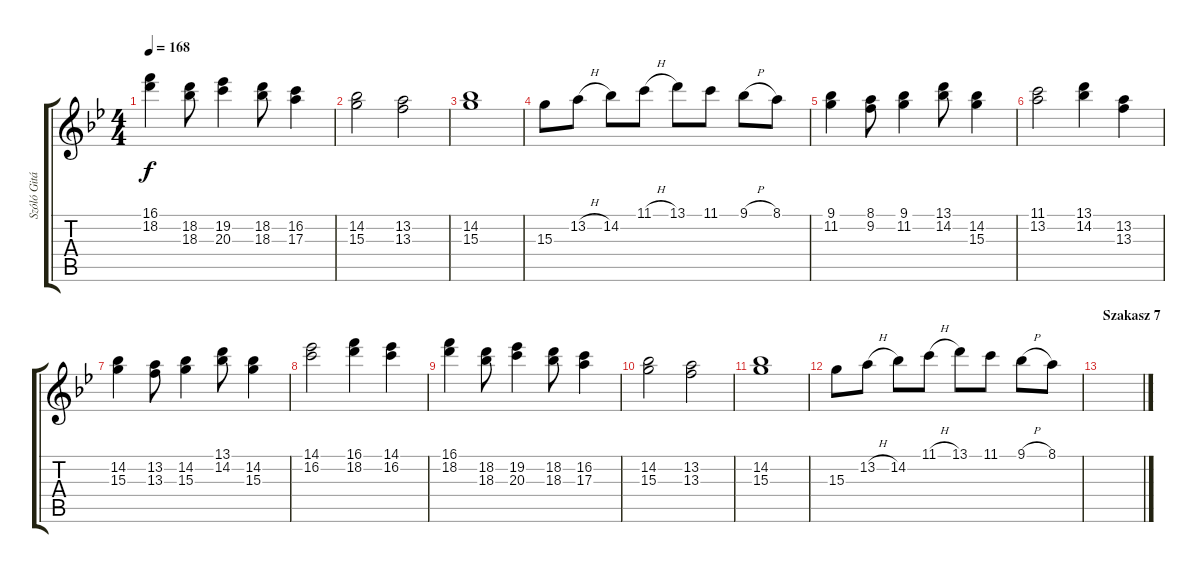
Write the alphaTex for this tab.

\track ("Szóló Gitár" "Szóló Gitá") {instrument overdrivenguitar}
\staff {score tabs}
\tuning (Db4 Ab3 E3 B2 Gb2 Db2) {hide}
\ts (4 4)
\tempo 168
\clef g2
\ks gminor
(16.1 18.2).4{dy f} (18.2 18.3).8 (19.2 20.3).4 (18.2 18.3).8 (16.2 17.3).4 |
(14.2 15.3).2 (13.2 13.3).2 |
(14.2 15.3).1 |
15.3.8 13.2{h}.8 14.2.8 11.1{h}.8 13.1.8 11.1.8 9.1{h}.8 8.1.8 |
(9.1 11.2).4 (8.1 9.2).8 (9.1 11.2).4 (13.1 14.2).8 (14.2 15.3).4 |
(11.1 13.2).2 (13.1 14.2).4 (13.2 13.3).4 |
(14.2 15.3).4 (13.2 13.3).8 (14.2 15.3).4 (13.1 14.2).8 (14.2 15.3).4 |
(14.1 16.2).2 (16.1 18.2).4 (14.1 16.2).4 |
(16.1 18.2).4 (18.2 18.3).8 (19.2 20.3).4 (18.2 18.3).8 (16.2 17.3).4 |
(14.2 15.3).2 (13.2 13.3).2 |
(14.2 15.3).1 |
15.3.8 13.2{h}.8 14.2.8 11.1{h}.8 13.1.8 11.1.8 9.1{h}.8 8.1.8 |
\section ("" "Szakasz 7")
